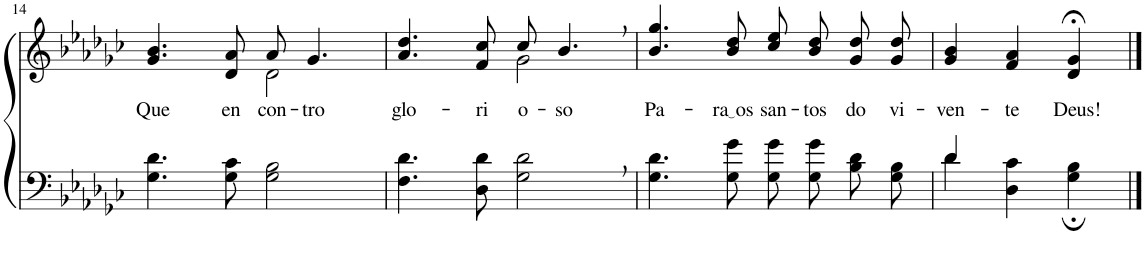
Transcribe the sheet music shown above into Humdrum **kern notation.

**kern	**kern	**text
*part2	*part1	*part1
*staff2	*staff1	*staff1
*I"Parte III e IV	*I"Parte I e II	*
!!LO:PB:g=z
*clefF4	*clefG2	*
*Trd2c3	*Trd2c3	*
*k[b-e-a-d-g-c-]	*k[b-e-a-d-g-c-]	*
*M4/4	*M4/4	*
=14	=14	=14
!	!	!LO:LY:b
*	*^	*
4.G-\ 4.d-\	4.g-/ 4.b-/	2ryy	Que
!	!	!	!LO:LY:b
8G-\ 8c-\	8d-/ 8a-/	.	en-
!	!	!	!LO:LY:b
2G-\ 2B-\	8a-/	2d-\	-con-
!	!	!	!LO:LY:b
.	4.g-/	.	-tro
=15	=15	=15	=15
!	!	!	!LO:LY:b
4.F\ 4.d-\	4.a-/ 4.dd-/	2ryy	glo-
!	!	!	!LO:LY:b
8D-\ 8d-\	8f/ 8cc-/	.	-ri-
!	!	!	!LO:LY:b
2G-\, 2d-\,	8cc-/	2g-\	-o-
!	!	!	!LO:LY:b
.	4.b-,/	.	-so
*	*v	*v	*
=16	=16	=16
!	!	!LO:LY:b
4.G-\ 4.d-\	4.b-/ 4.gg-/	Pa-
!	!	!LO:LY:b
8G-\ 8g-\	8b-/ 8dd-/	ra os
!	!	!LO:LY:b
8G-\ 8g-\L	8cc-\ 8ee-\L	san-
!	!	!LO:LY:b
8G-\ 8g-\J	8b-\ 8dd-\J	-tos
!	!	!LO:LY:b
8B-\ 8d-\L	8g-\ 8dd-\L	do
!	!	!LO:LY:b
8G-\ 8B-\J	8g-\ 8dd-\J	vi-
=17	=17	=17
*^	*	*
!	!	!	!LO:LY:b
4d-/	4d-\	4g-/ 4b-/	-ven-
!	!	!	!LO:LY:b
2ryy	4D-\ 4c-\	4f/ 4a-/	-te
!	!	!	!LO:LY:b
.	4G-\; 4B-\;	4d-/;< 4g-/;<	Deus!
*v	*v	*	*
==	==	==
*-	*-	*-
